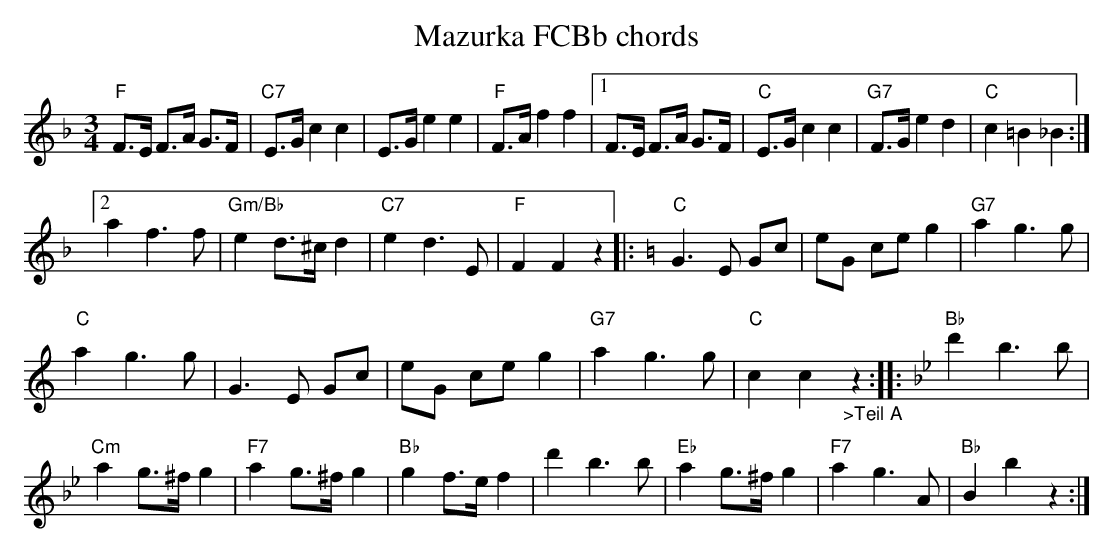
X:1
T: Mazurka FCBb chords
M:3/4
L:1/8
K:F %%MIDI gchordon
"F"F>E F>A G>F | "C7"E>G c2c2 | E>G e2e2 | "F"F>Af2f2 |1 F>E F>A G>F | "C"E>Gc2c2 | "G7"F>Ge2d2 | "C"c2=B2_B2 :|2
a2f3f | "Gm/Bb"e2 d>^c d2 | "C7"e2d3E | "F"F2F2z2 |: [K:C] "C"G3E Gc | eG ceg2 | "G7"a2g3g |
"C"a2g3g | G3E Gc | eG ceg2 | "G7"a2g3g | "C"c2c2"_>Teil A"z2:: [K:Bb] "Bb"d'2b3b |
"Cm"a2g>^f g2 | "F7"a2g>^fg2 | "Bb"g2f>ef2 | d'2b3b | "Eb"a2g>^f g2 | "F7"a2g3A | "Bb"B2b2z2 :|
